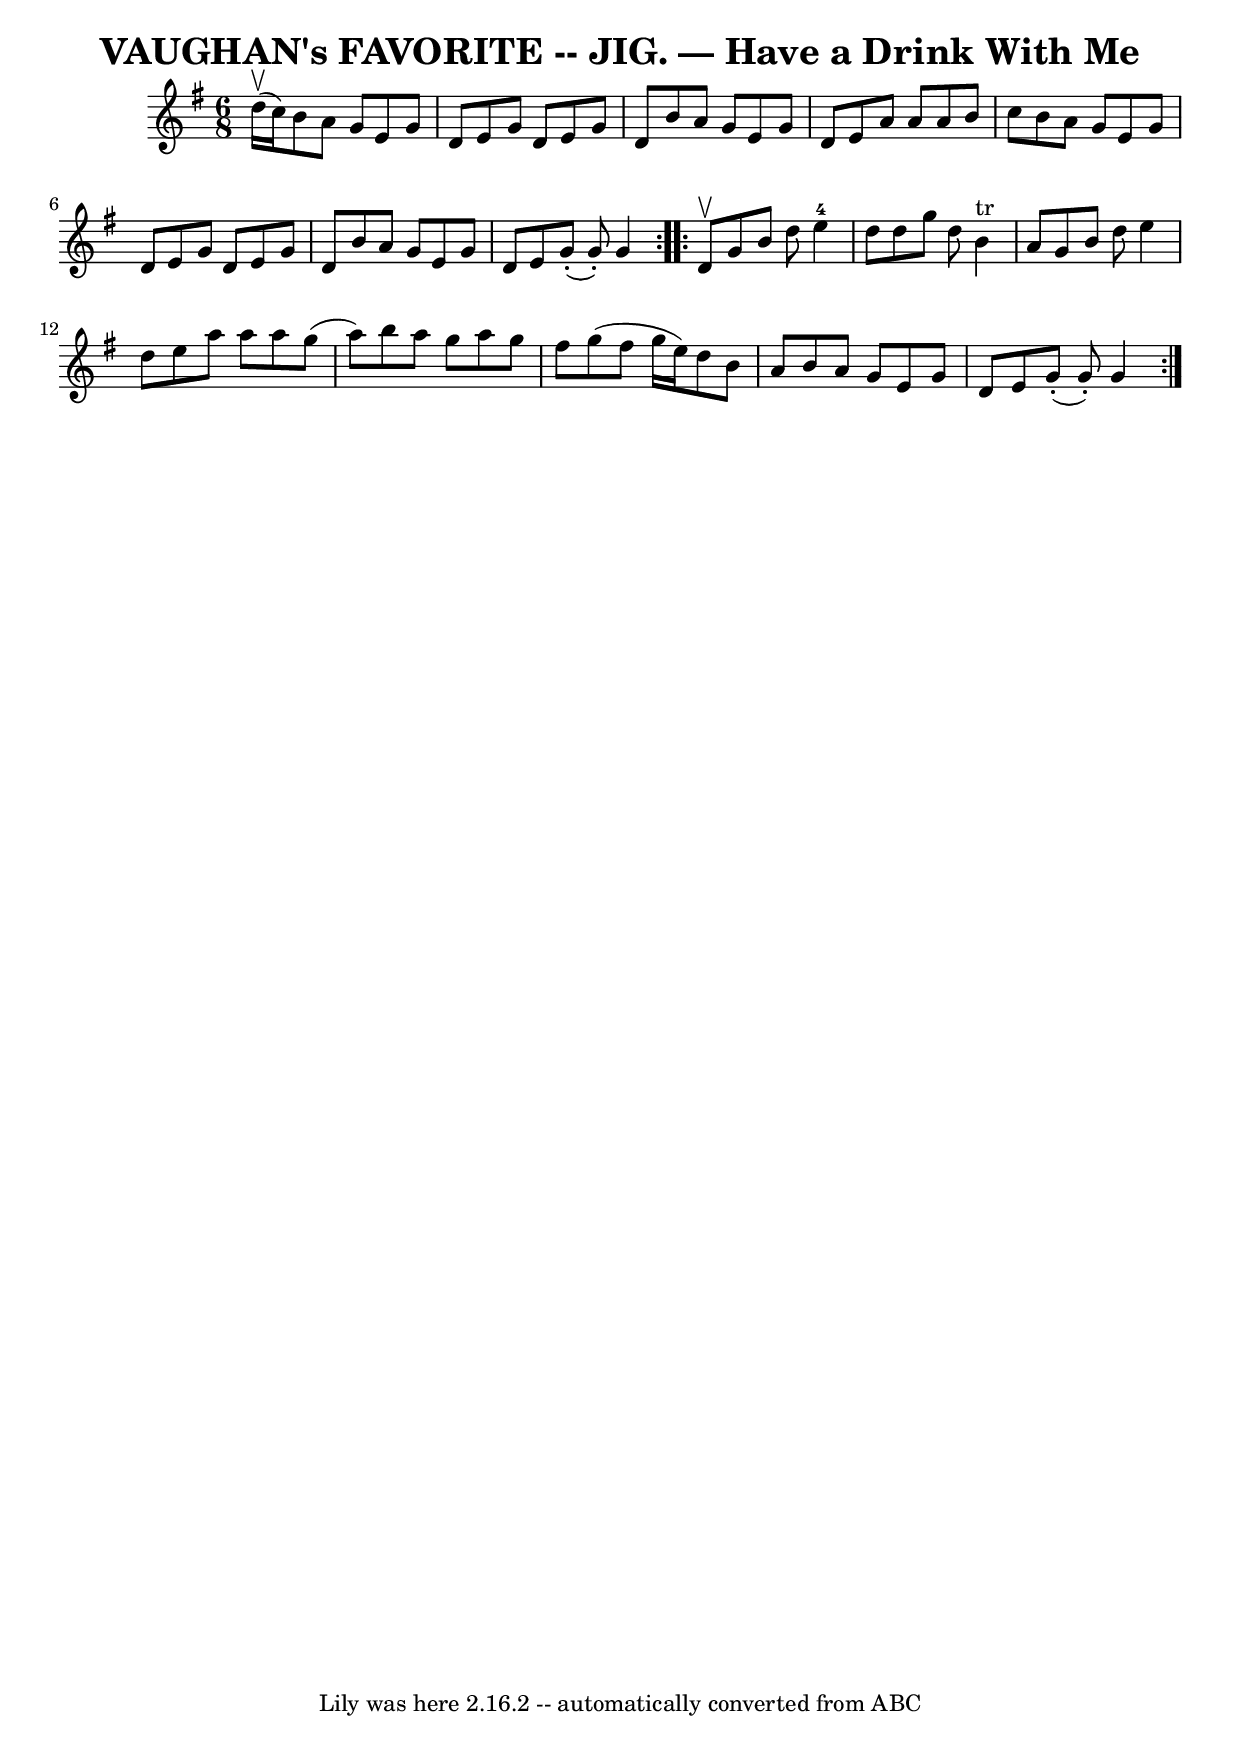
\version "2.16.2"
\include "Mammoth.ily"
\header {
  %% book = "Coles pg. 64.5"
  crossRefNumber = "25"
  footnotes = ""
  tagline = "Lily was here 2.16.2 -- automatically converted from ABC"
  title = "VAUGHAN's FAVORITE -- JIG. — Have a Drink With Me"

}
voicedefault =  {



  \repeat volta 2 {

    \time 6/8 
    \key g \major
    d''16 (^\upbow c''16) |
    b'8 a'8    
    g'8 e'8 g'8 d'8  |
    e'8 g'8 d'8 e'8 g'8 d'8   |
    b'8 a'8 g'8 e'8 g'8 d'8  |
    e'8 a'8 a'8 
    a'8 b'8 c''8  |
    b'8 a'8 g'8 e'8 g'8 d'8   |
    e'8 g'8 d'8 e'8 g'8 d'8  |
    b'8 a'8 g'8 
    e'8 g'8 d'8  |
    e'8 g'8 (-. g'8-.) g'4  
  }     

  \repeat volta 2 {
    d'8^\upbow |
    g'8 b'8 d''8 e''4-4   
    d''8  |
    d''8 g''8 d''8 b'4^"tr" a'8  |
    g'8    
    b'8 d''8 e''4 d''8  |
    e''8 a''8 a''8 a''8 g''8 (
    a''8) |
    b''8 a''8 g''8 a''8 g''8 fis''8  |
    
    g''8 (fis''8 g''16 e''16) d''8 b'8 a'8  |
    b'8    
    a'8 g'8 e'8 g'8 d'8  |
    e'8 g'8 (-. g'8-.) g'4  

  }   

}

\score{
  <<

    \context Staff="default"
    {
      \voicedefault 
      
    }

  >>
  \layout {
    
  }
  \midi {
  }

}
